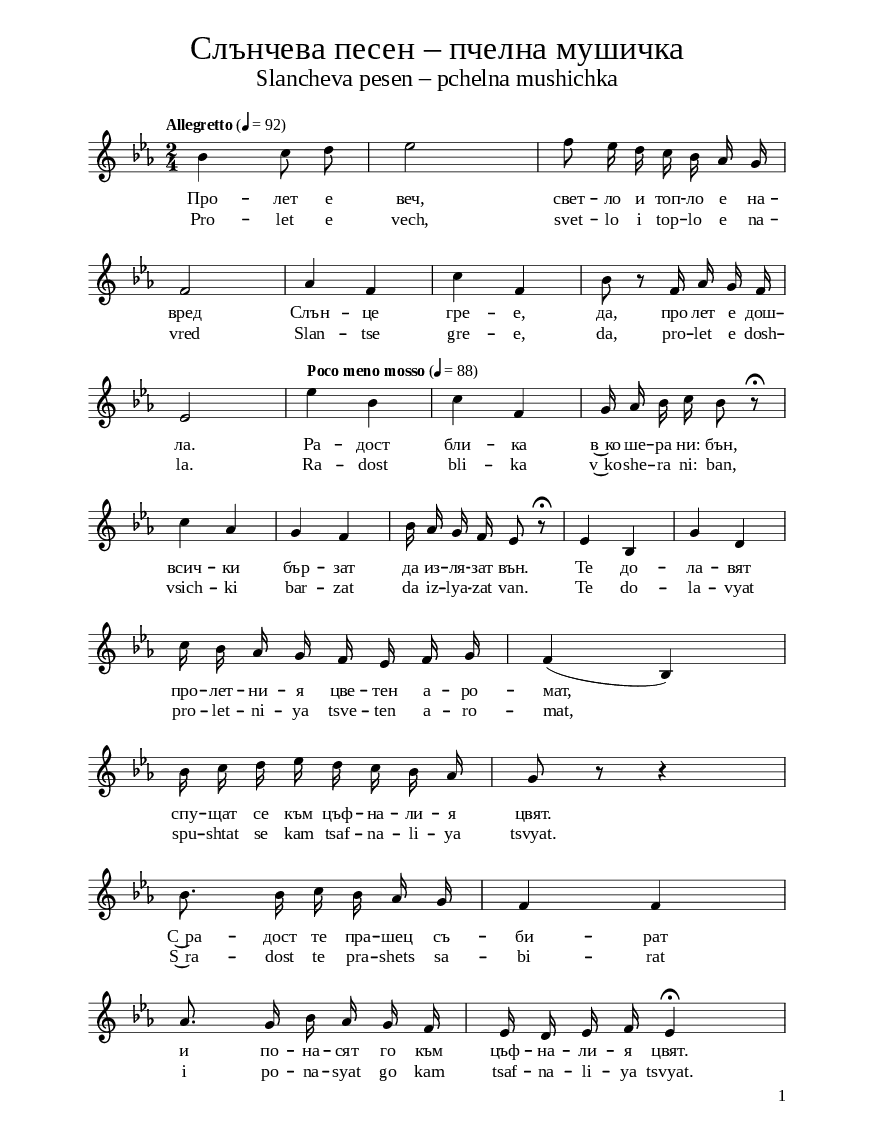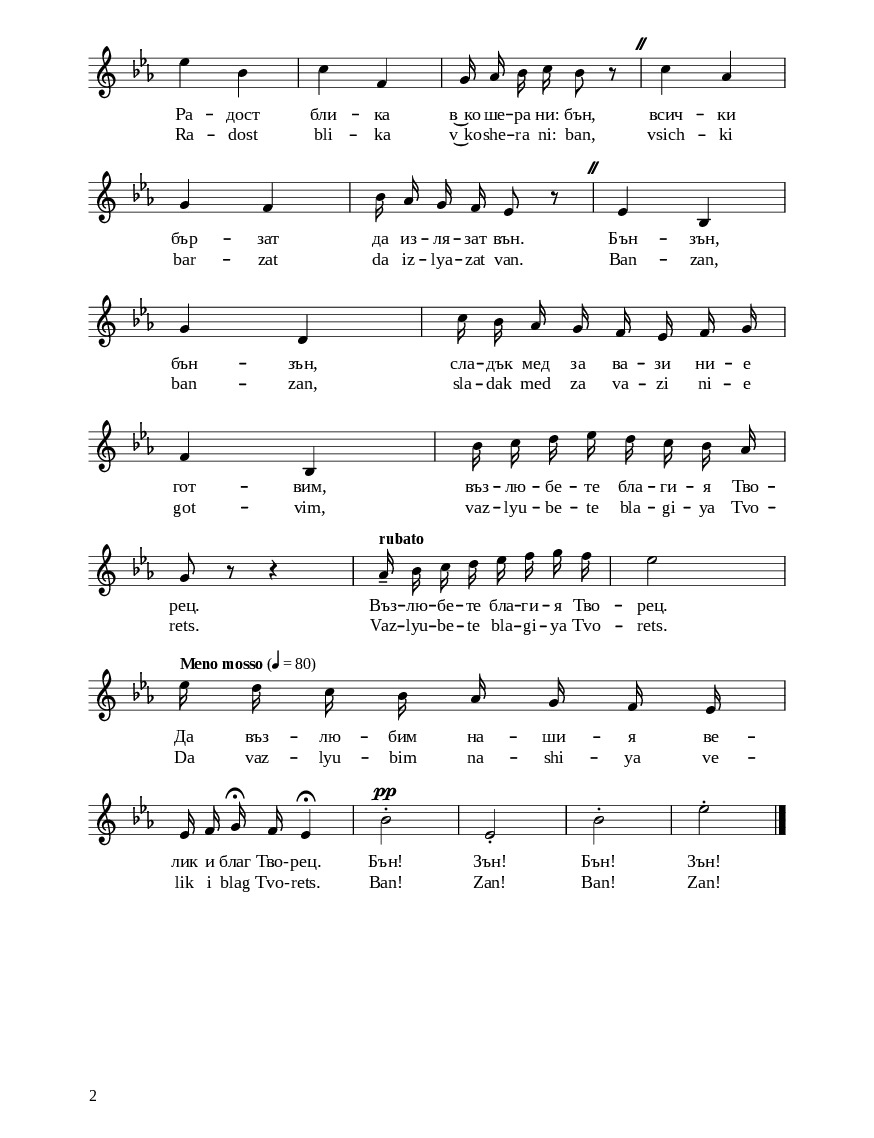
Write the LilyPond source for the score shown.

\version "2.24.0"

\include "include/globals.ily"

\bookpart {
  \include "include/bookpart-paper.ily"
  \score {
    \include "include/score-layout.ily"

    \new Voice \relative c' {
      \clef treble
      \key c \minor
      \time 2/4
      \tempoFunc "Allegretto" 4 "92"
      \autoBeamOff
      bes'4  c8  d8
      | % 44
      es2 | % 45
      f8  es16  d16  c16
      bes16 as16 g16 |\break  % 46
      f2 | % 47
      as4 f4  | % 48
      c'4 f,4 | % 49
      bes8 r8 f16 as16 g16
      f16 | \break
      es2 |
      \tempoFunc "Poco meno mosso" 4 "88"
      es'4  bes4 | % 52
      c4 f,4  | % 53
      g16 as16  bes16  c16
      bes8 r8 ^\fermata | \break % 54
      c4 as4 |  % 55
      g4 f4 | % 56
      bes16 as16 g16 f16 es8
      r8 ^\fermata  | % 57
      es4 bes4 |  g'4 d4 | \break% 58
      % 59
      c'16  bes16 as16 g16
      f16 es16 f16 g16 |
      f4 ( bes,4 ) | \break % 61
      bes'16  c16  d16  es16
      d16  c16  bes16 as16 | % 62
      g8 r8 r4 \break  | % 63
      bes8.  bes16  c16  bes16
      as16 g16  | % 64
      f4 f4 | \break % 65
      as8. g16  bes16 as16 g16
      f16 | % 66
      es16 d16 es16 f16 es4
      ^\fermata | \break % 67
      \pageBreak
      es'4  bes4 | % 68
      c4 f,4 | % 69
      g16 as16  bes16  c16
      bes8 r8 \mark \markup \fontsize #-3 { \musicglyph "scripts.caesura.straight" }|
      c4 as4 | \break   % 71
      g4 f4 |  % 72
      bes16 as16 g16 f16 es8
      r8 \mark \markup \fontsize #-3 { \musicglyph "scripts.caesura.straight" } |  % 73
      es4 bes4 | \break % 74
      g'4 d4 | % 75
      c'16  bes16 as16 g16
      f16 es16 f16 g16 |  \break % 76
      f4 bes,4  | % 77
      bes'16  c16  d16  es16
      d16  c16  bes16 as16 | \break % 78
      g8 r8 r4 | 
      as16 -- ^\markup{ \bold {rubato} }  bes16
      c16  d16  es16  f16
      g16  f16 |
      es2 \break | % 81
      \tempoFunc "Meno mosso" 4 "80"
      es16  d16  c16  bes16
      as16 g16 f16 es16 | \break  % 82
      es16 f16 g16 ^\fermata f16
      es4 ^\fermata | % 83
      bes'2 -. ^\pp | % 84
      es,2 -. | % 85
      bes'2 -. | % 86
      es2 -. \bar "|."
    }

    \addlyrics {
      Про --
      лет е веч, свет -- ло и топ -- ло
      е на -- вред Слън -- це гре --
      е, да, про -- лет е дош -- ла. Ра
      -- дост бли -- ка в~ко -- ше -- ра
      ни: бън, всич -- ки бър -- зат да
      из -- ля -- зат вън. Те до -- ла --
      вят про -- лет -- ни -- я цве -- тен
      а -- ро -- мат, спу -- щат се
      към цъф -- на -- ли -- я цвят.
      С~ра -- дост те пра -- шец съ --
      би -- рат и по -- на -- сят го към
      цъф -- на -- ли -- я цвят. Ра --
      дост бли -- ка в~ко -- ше -- ра
      ни: бън, всич -- ки бър -- зат да
      из -- ля -- зат вън. Бън -- зън,
      бън -- зън, сла -- дък мед за ва --
      зи ни -- е гот -- вим, въз -- лю --
      бе -- те бла -- ги -- я Тво -- рец.
      Въз -- лю -- бе -- те бла -- ги -- я
      Тво -- рец. Да въз -- лю -- бим на
      -- ши -- я ве -- лик и благ Тво- --
      рец. Бън! Зън! Бън! Зън!
    }
    \addlyrics {Pro --
      let e vech, svet -- lo i top -- lo
      e na -- vred Slan -- tse gre --
      e, da, pro -- let e dosh -- la. Ra
      -- dost bli -- ka v~ko -- she -- ra
      ni: ban, vsich -- ki bar -- zat da
      iz -- lya -- zat van. Te do -- la --
      vyat pro -- let -- ni -- ya tsve -- ten
      a -- ro -- mat, spu -- shtat se
      kam tsaf -- na -- li -- ya tsvyat.
      S~ra -- dost te pra -- shets sa --
      bi -- rat i po -- na -- syat go kam
      tsaf -- na -- li -- ya tsvyat. Ra --
      dost bli -- ka v~ko -- she -- ra
      ni: ban, vsich -- ki bar -- zat da
      iz -- lya -- zat van. Ban -- zan,
      ban -- zan, sla -- dak med za va --
      zi ni -- e got -- vim, vaz -- lyu --
      be -- te bla -- gi -- ya Tvo -- rets.
      Vaz -- lyu -- be -- te bla -- gi -- ya
      Tvo -- rets. Da vaz -- lyu -- bim na
      -- shi -- ya ve -- lik i blag Tvo- --
      rets. Ban! Zan! Ban! Zan!}

    \header {
      title = \titleFunc "Слънчева песен – пчелна мушичка" "Slancheva pesen – pchelna mushichka"
    }

    \midi{}

  } % score

  \pageBreak

  % include foreign translation(s) of the song
  \version "2.20.0"

\markup \fill-line { \fontsize #deTitleFontSize "Frühlingslied" }
\markup \null
\markup \null
\markup \fontsize #deCoupletFontSize {
  \hspace #10
  \override #`(baseline-skip . ,deCoupletBaselineSkip)

  \column {
    \line { " " }

 \line { " "Es ist schon Frühling, überall ist es hell und warm:}

 \line { " "Die Sonne scheint -- ja, der Frühling ist da! }

 \line { " "Die Freude entspringt in unserem Bienenstock: ban. }

 \line { " "Alle eilen hinaus. }

 \line { " "Sie vernehmen Frühlingsblumenduft, }

 \line { " "sie stürzen sich auf die aufgeblühte Blume; }

 \line { " "mit Freude sammeln sie den Pollen ein }

 \line { " "und tragen ihn zur entfalteten Blüte.}

 \line { " "Ban! Zan, ban zan, wir bereiten einen süßen Honig für euch --}

 \line { " "liebet den gütigen Schöpfer! }

 \line { " "Liebet den gütigen Schöpfer,}

 \line { " "lasst uns unseren großen, }

 \line { " "guten Schöpfer lieben!}

 \line { " "Ban! Zan! Ban! Zan!}

  }
}


} % bookpart
